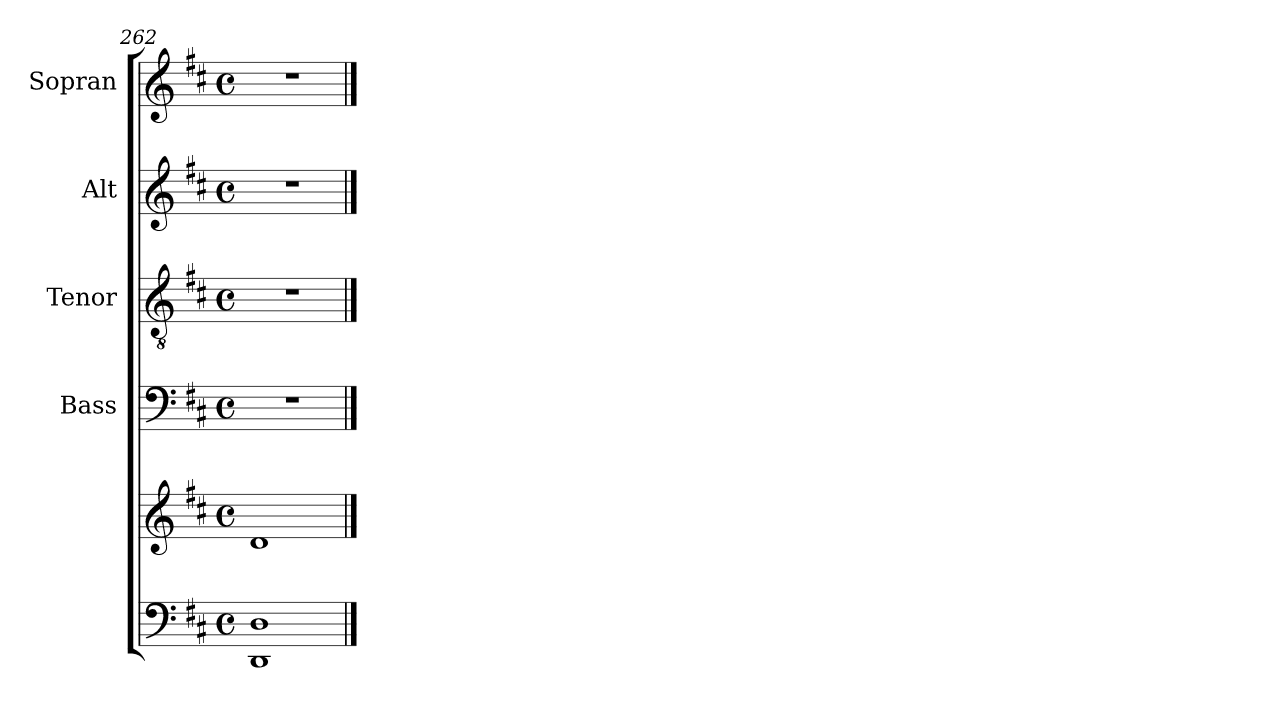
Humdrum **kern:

**kern	**kern	**kern	**kern	**kern	**kern
*part5	*part5	*part4	*part3	*part2	*part1
*staff6	*staff5	*staff4	*staff3	*staff2	*staff1
*	*	*I"Bass	*I"Tenor	*I"Alt	*I"Sopran
*	*	*I'B.	*I'T.	*I'A.	*I'S.
*clefF4	*clefG2	*clefF4	*clefGv2	*clefG2	*clefG2
*k[f#c#]	*k[f#c#]	*k[f#c#]	*k[f#c#]	*k[f#c#]	*k[f#c#]
*D:	*D:	*D:	*D:	*D:	*D:
*M4/4	*M4/4	*M4/4	*M4/4	*M4/4	*M4/4
*met(c)	*met(c)	*met(c)	*met(c)	*met(c)	*met(c)
=262	=262	=262	=262	=262	=262
1DD 1D	1d	1r	1r	1r	1r
==	==	==	==	==	==
*-	*-	*-	*-	*-	*-
